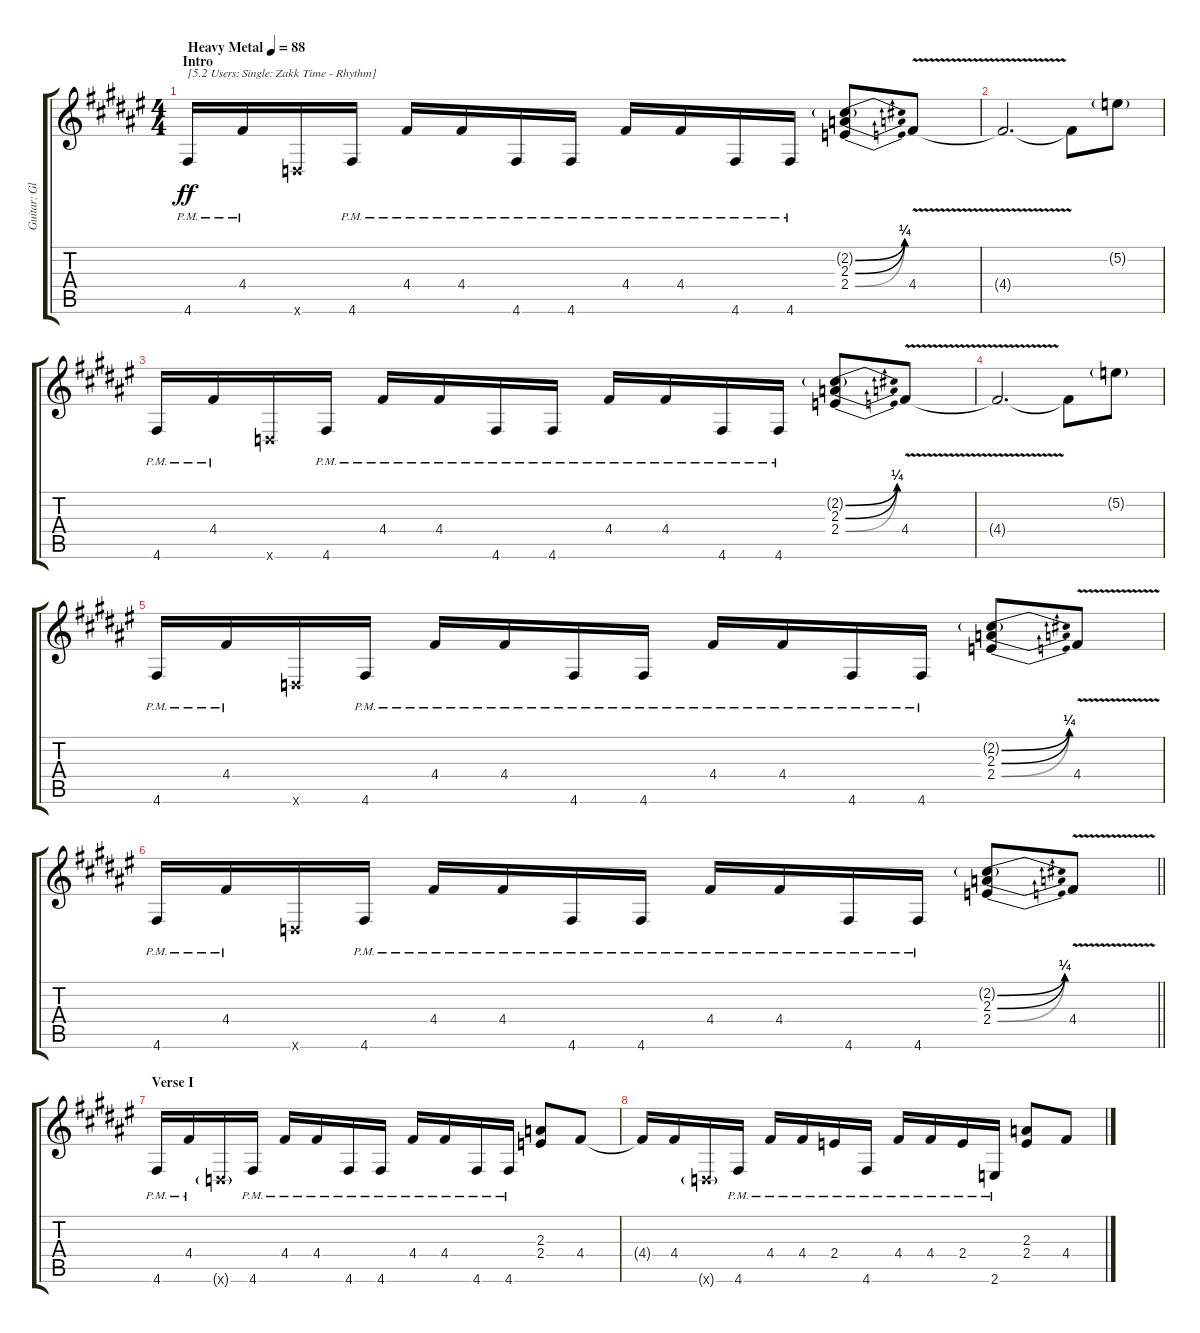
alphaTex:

\track ("Guitar: Glenn" "Guitar: Gl") {instrument overdrivenguitar}
\staff {score tabs}
\tuning (E4 B3 G3 D3 A2 D2) {hide}
\ts (4 4)
\section ("" "Intro")
\tempo (88 "Heavy Metal")
\clef g2
\ks f#
4.6{pm}.16{txt "[5.2 Users: Single: Zakk Time - Rhythm]" dy ff instrument overdrivenguitar} 4.4{pm}.16 0.6{x}.16 4.6{pm}.16 4.4{pm}.16 4.4{pm}.16 4.6{pm}.16 4.6{pm}.16 4.4{pm}.16 4.4{pm}.16 4.6{pm}.16 4.6{pm}.16 (2.2{be (bend 0 0 60 1) g} 2.3{be (bend 0 0 60 1)} 2.4{be (bend 0 0 60 1)}).8 4.4{v}.8 |
4.4{t}.2{d} 4.4{t}.8 5.2{g}.8 |
4.6{pm}.16 4.4{pm}.16 0.6{x}.16 4.6{pm}.16 4.4{pm}.16 4.4{pm}.16 4.6{pm}.16 4.6{pm}.16 4.4{pm}.16 4.4{pm}.16 4.6{pm}.16 4.6{pm}.16 (2.2{be (bend 0 0 60 1) g} 2.3{be (bend 0 0 60 1)} 2.4{be (bend 0 0 60 1)}).8 4.4{v}.8 |
4.4{t}.2{d} 4.4{t}.8 5.2{g}.8 |
4.6{pm}.16 4.4{pm}.16 0.6{x}.16 4.6{pm}.16 4.4{pm}.16 4.4{pm}.16 4.6{pm}.16 4.6{pm}.16 4.4{pm}.16 4.4{pm}.16 4.6{pm}.16 4.6{pm}.16 (2.2{be (bend 0 0 60 1) g} 2.3{be (bend 0 0 60 1)} 2.4{be (bend 0 0 60 1)}).8 4.4{v}.8 |
\barLineRight lightlight
4.6{pm}.16 4.4{pm}.16 0.6{x}.16 4.6{pm}.16 4.4{pm}.16 4.4{pm}.16 4.6{pm}.16 4.6{pm}.16 4.4{pm}.16 4.4{pm}.16 4.6{pm}.16 4.6{pm}.16 (2.2{be (bend 0 0 60 1) g} 2.3{be (bend 0 0 60 1)} 2.4{be (bend 0 0 60 1)}).8 4.4{v}.8 |
\section ("" "Verse I")
4.6{pm}.16 4.4{pm}.16 0.6{g x}.16 4.6{pm}.16 4.4{pm}.16 4.4{pm}.16 4.6{pm}.16 4.6{pm}.16 4.4{pm}.16 4.4{pm}.16 4.6{pm}.16 4.6{pm}.16 (2.3 2.4).8 4.4.8 |
4.4{t}.16 4.4.16 0.6{g x}.16 4.6{pm}.16 4.4{pm}.16 4.4{pm}.16 2.4{pm}.16 4.6{pm}.16 4.4{pm}.16 4.4{pm}.16 2.4{pm}.16 2.6{pm}.16 (2.3 2.4).8 4.4.8
